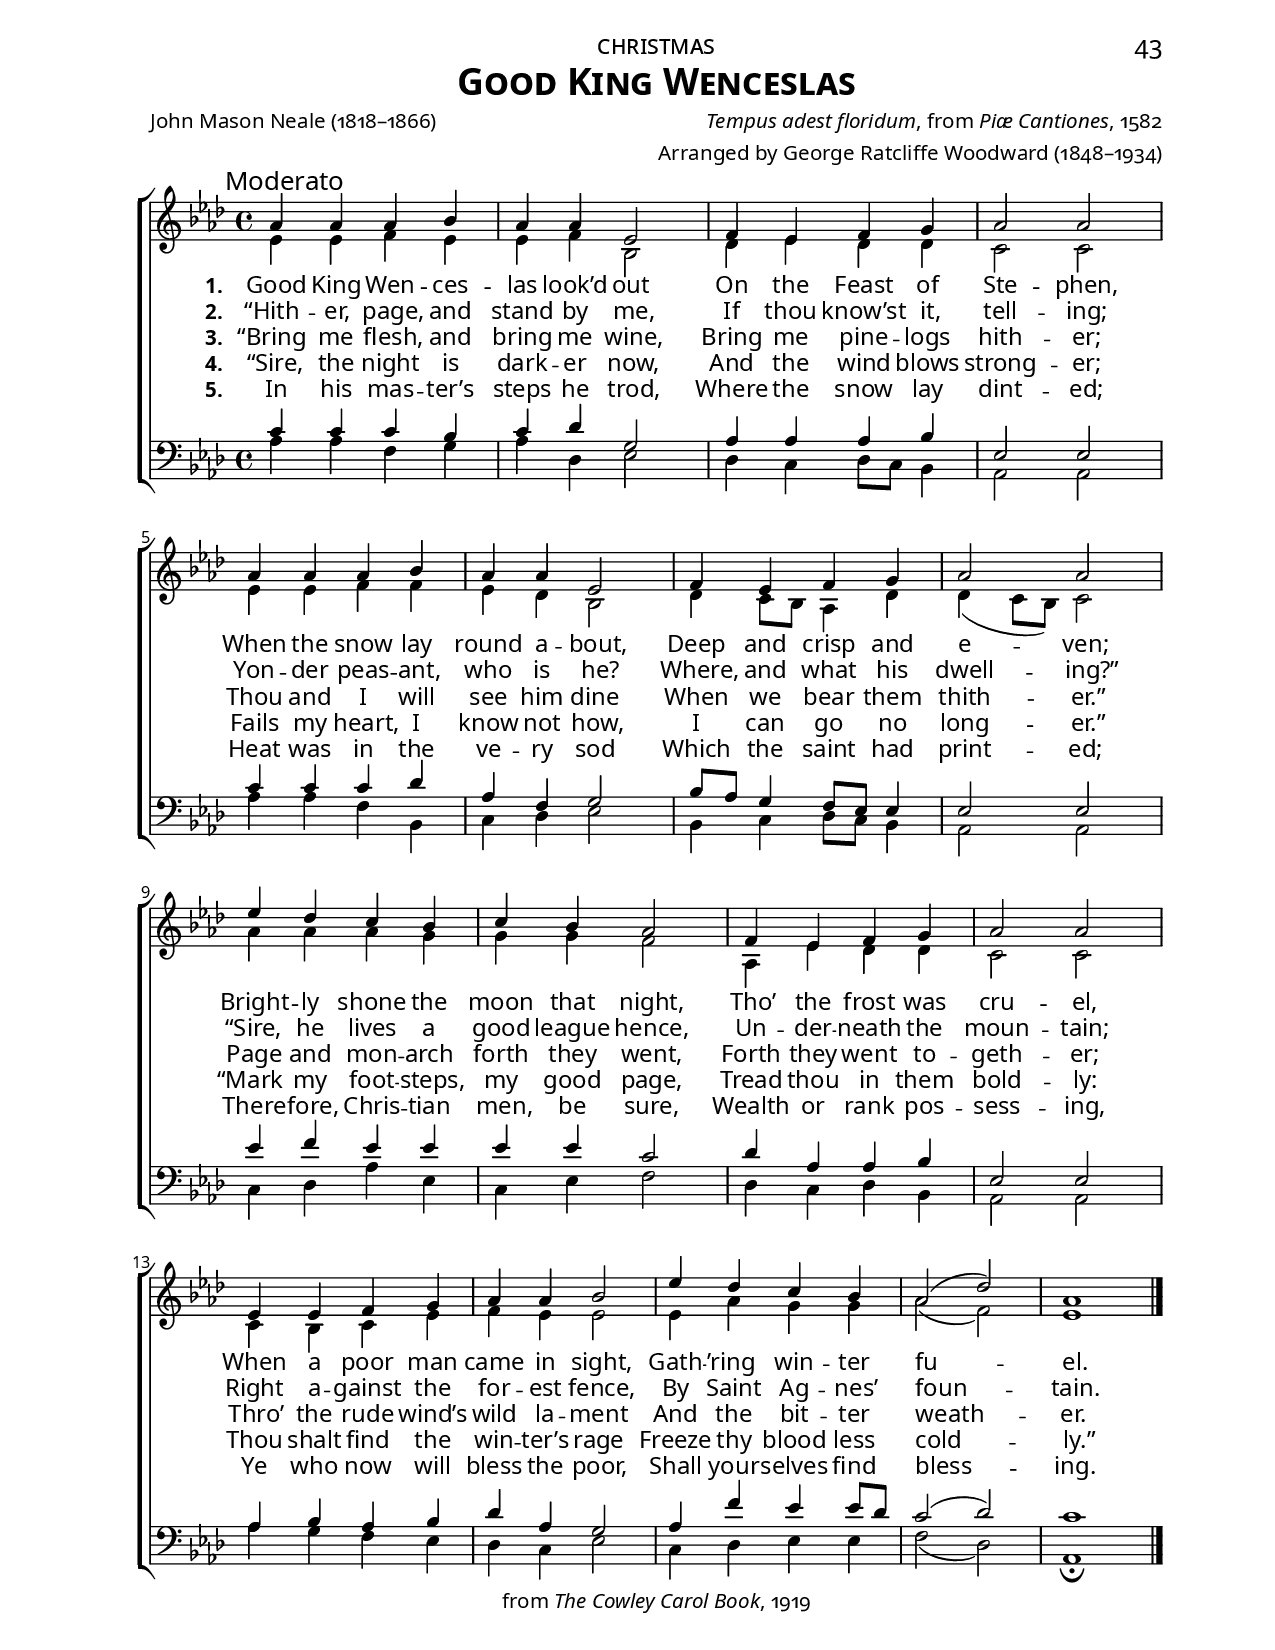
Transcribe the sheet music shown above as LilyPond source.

\version "2.14.2"
\include "util.ly"
\header {
  title = \markup{\override #'(font-name . "Garamond Premier Pro Semibold"){ \abs-fontsize #18 \smallCapsOldStyle"Good King Wenceslas"}}
  poet = \markup\oldStyleNum"John Mason Neale (1818–1866)"
  composer = \markup \concat{ \italic "Tempus adest floridum" ", from " \italic "Piæ Cantiones" \oldStyleNum", 1582"}
  arranger = \markup\oldStyleNum"Arranged by George Ratcliffe Woodward (1848–1934)"
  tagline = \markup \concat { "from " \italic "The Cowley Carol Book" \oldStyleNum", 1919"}
}
\paper {
  paper-height = 11\in
  paper-width = 8.5\in
  indent = 0\in
  %system-system-spacing = #'((basic-distance . 10) (padding . 0))
  system-system-spacing =
    #'((basic-distance . 0)
       (minimum-distance . 0)
       (padding . -15)
       (stretchability . 100))
  ragged-last-bottom = ##f
  ragged-bottom = ##f
  two-sided = ##t
  inner-margin = 1\in
  outer-margin = 0.75\in
  top-margin = 0.26\in
  bottom-margin = 0.25\in
  first-page-number = #043
  print-first-page-number = ##t
  headerLine = \markup{\override #'(font-name . "Garamond Premier Pro") \smallCapsOldStyle"christmas"}
  oddHeaderMarkup = \markup\fill-line{
     \override #'(font-name . "Garamond Premier Pro")\abs-fontsize #12.5
     \combine 
        \fill-line{"" \on-the-fly #print-page-number-check-first
        \oldStylePageNum""
        }
        \fill-line{\headerLine}
  }
  evenHeaderMarkup = \markup {
     \override #'(font-name . "Garamond Premier Pro")\abs-fontsize #12.5
     \combine
        \on-the-fly #print-page-number-check-first
        \oldStylePageNum""
        \fill-line{\headerLine}
  }
}
#(set-global-staff-size 18) \paper{ #(define fonts (make-pango-font-tree "Garamond Premier Pro" "Garamond Premier Pro" "Garamond Premier Pro" (/ 18 20))) }
global = {
  \key aes \major
  \time 4/4
  \override DynamicLineSpanner #'staff-padding = #0.0
  \override DynamicLineSpanner #'Y-extent = #'(0.2 . -0.2)
  \override TextScript #'staff-padding = #0.0
  \override TextScript #'Y-extent = #'(0 . -0)
}

sopMusic = \relative c'' {
  \once \override Score.RehearsalMark #'self-alignment-X = #LEFT
  \mark "Moderato"
  aes4 aes aes bes |
  aes aes ees2 |
  f4 ees f g |
  aes2 aes |
  
  aes4 aes aes bes |
  aes aes ees2 |
  f4 ees f g |
  aes2 aes |
  
  ees'4 des c bes |
  c bes aes2 |
  f4 ees f g |
  aes2 aes |
  
  ees4 ees f g |
  aes aes bes2 |
  ees4 des c bes |
  aes2( des) |
  aes1 \bar "|."
}
sopWords = \lyricmode {
  
}

altoMusic = \relative c' {
  ees4 ees f ees |
  ees f bes,2 |
  des4 ees des des |
  c2 c |
  
  ees4 ees f f |
  ees des bes2 |
  des4 c8[ bes] aes4 des |
  des( c8[ bes]) c2 |
  
  aes'4 aes aes g |
  g g f2 |
  aes,4 ees' des des |
  c2 c |
  
  c4 bes c ees |
  f ees ees2 |
  ees4 aes g g |
  aes2( f) |
  ees1 \bar "|."
}
altoWords = \lyricmode {
  \dropLyricsIX
  \set stanza = #"1. "
  Good King Wen -- ces -- las look’d out
  On the Feast of Ste -- phen,
  When the snow lay round a -- bout,
  Deep and crisp and e -- ven;
  Bright -- ly shone the moon that night,
  Tho’ the frost was cru -- el,
  When a poor man came in sight,
  Gath -- ’ring win -- ter fu -- el.
}
altoWordsII = \lyricmode {
  \dropLyricsIX
  \set stanza = #"2. "
  “Hith -- er, page, and stand by me,
  If thou know’st it, tell -- ing;
  Yon -- der peas -- ant, who is he?
  Where, and what his dwell -- ing?”
  “Sire, he lives a good league hence,
  Un -- der -- neath the moun -- tain;
  Right a -- gainst the for -- est fence,
  By Saint Ag -- nes’ foun -- tain.
}
altoWordsIII = \lyricmode {
  \dropLyricsIX
  \set stanza = #"3. "
  “Bring me flesh, and bring me wine,
  Bring me pine -- logs hith -- er;
  Thou and I will see him dine
  When we bear them thith -- er.”
  Page and mon -- arch forth they went,
  Forth they went to -- geth -- er;
  Thro’ the rude wind’s wild la -- ment
  And the bit -- ter weath -- er.
}
altoWordsIV = \lyricmode {
  \dropLyricsIX
  \set stanza = #"4. "
  “Sire, the night is dark -- er now,
  And the wind blows strong -- er;
  Fails my heart, I know not how,
  I can go no long -- er.”
  “Mark my foot -- steps, my good page,
  Tread thou in them bold -- ly:
  Thou shalt find the win -- ter’s rage
  Freeze thy blood less cold -- ly.”
}
altoWordsV = \lyricmode {
  \dropLyricsIX
  \set stanza = #"5. "
  In his mas -- ter’s steps he trod,
  Where the snow lay dint -- ed;
  Heat was in the ve -- ry sod
  Which the saint had print -- ed;
  There -- fore, Chris -- tian men, be sure,
  Wealth or rank pos -- sess -- ing,
  Ye who now will bless the poor,
  Shall your -- selves find bless -- ing.
}
tenorMusic = \relative c' {
  c4 c c bes |
  c des g,2 |
  aes4 aes aes bes |
  ees,2 ees |
  
  c'4 c c des |
  aes f g2 |
  bes8[ aes] g4 f8[ ees] ees4 |
  ees2 ees |
  
  ees'4 f ees ees |
  ees ees c2 |
  des4 aes aes bes |
  ees,2 ees |
  
  aes4 bes aes bes |
  des aes g2 |
  aes4 f' ees ees8[ des] |
  c2( des)
  c1 \bar "|."
}
tenorWords = \lyricmode {

}

bassMusic = \relative c' {
  aes4 aes f g |
  aes des, ees2 |
  des4 c des8[ c] bes4 |
  aes2 aes |
  
  aes'4 aes f bes, |
  c des ees2 |
  bes4 c des8[ c] bes4 |
  aes2 aes |
  
  c4 des aes' ees |
  c ees f2 |
  des4 c des bes |
  aes2 aes |
  
  aes'4 g f ees |
  des4 c ees2 |
  c4 des ees ees |
  f2( des) |
  aes1\fermata \bar "|."
}
bassWords = \lyricmode {

}

\score {
  <<
   \new ChoirStaff <<
%    \new Lyrics = sopranos \with { \override VerticalAxisGroup #'nonstaff-relatedstaff-spacing = #'((basic-distance . 1)) }
    \new Staff = women <<
      \new Voice = "sopranos" { \voiceOne << \global \sopMusic >> }
      \new Voice = "altos" { \voiceTwo << \global \altoMusic >> }
    >>
    \new Lyrics \with { alignAboveContext = #"women" \override VerticalAxisGroup #'nonstaff-relatedstaff-spacing = #'((basic-distance . 1))} \lyricsto "sopranos" \sopWords
    \new Lyrics = "altosV"  \with { alignBelowContext = #"women" } \lyricsto "sopranos" \altoWordsV
    \new Lyrics = "altosIV"  \with { alignBelowContext = #"women" } \lyricsto "sopranos" \altoWordsIV
    \new Lyrics = "altosIII"  \with { alignBelowContext = #"women" } \lyricsto "sopranos" \altoWordsIII
    \new Lyrics = "altosII"  \with { alignBelowContext = #"women" } \lyricsto "sopranos" \altoWordsII
    \new Lyrics = "altos"  \with { alignBelowContext = #"women" \override VerticalAxisGroup #'nonstaff-relatedstaff-spacing = #'((padding . -0.5)) } \lyricsto "sopranos" \altoWords
   \new Staff = men <<
      \clef bass
      \new Voice = "tenors" { \voiceOne << \global \tenorMusic >> }
      \new Voice = "basses" { \voiceTwo << \global \bassMusic >> }
    >>
    \new Lyrics \with { alignAboveContext = #"men" \override VerticalAxisGroup #'nonstaff-relatedstaff-spacing = #'((basic-distance . 1)) } \lyricsto "tenors" \tenorWords
    \new Lyrics \with { alignBelowContext = #"men" \override VerticalAxisGroup #'nonstaff-relatedstaff-spacing = #'((basic-distance . 1)) } \lyricsto "basses" \bassWords
  >>
%    \new PianoStaff << \new Staff { \new Voice { \pianoRH } } \new Staff { \clef "bass" \pianoLH } >>
  >>
  \layout {
  \context {
    \Lyrics
    \override LyricText #'font-size = #1.3
  }
    \context {
      \Score
      %\override SpacingSpanner #'base-shortest-duration = #(ly:make-moment 1 8)
      %\override SpacingSpanner #'common-shortest-duration = #(ly:make-moment 1 4)
    }
    \context {
      % Remove all empty staves
      % \Staff \RemoveEmptyStaves \override VerticalAxisGroup #'remove-first = ##t
    }
    \context {
      \Lyrics
      \override LyricText #'X-offset = #center-on-word
    }
  }
}

